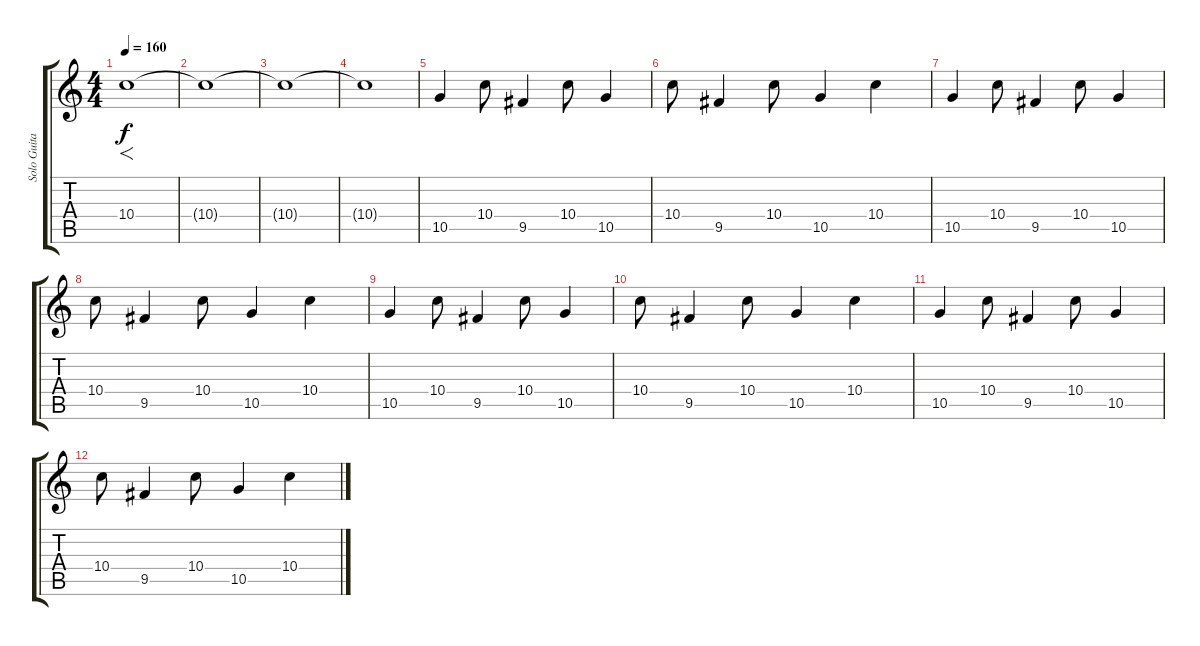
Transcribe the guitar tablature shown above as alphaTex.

\track ("Solo Guitar" "Solo Guita") {instrument distortionguitar}
\staff {score tabs}
\tuning (E4 B3 G3 D3 A2 E2) {hide}
\ts (4 4)
\tempo 160
\clef g2
\ks c
10.4.1{f dy f instrument distortionguitar} |
10.4{t}.1 |
10.4{t}.1 |
10.4{t}.1 |
10.5.4 10.4.8 9.5.4 10.4.8 10.5.4 |
10.4.8 9.5.4 10.4.8 10.5.4 10.4.4 |
10.5.4 10.4.8 9.5.4 10.4.8 10.5.4 |
10.4.8 9.5.4 10.4.8 10.5.4 10.4.4 |
10.5.4 10.4.8 9.5.4 10.4.8 10.5.4 |
10.4.8 9.5.4 10.4.8 10.5.4 10.4.4 |
10.5.4 10.4.8 9.5.4 10.4.8 10.5.4 |
10.4.8 9.5.4 10.4.8 10.5.4 10.4.4
